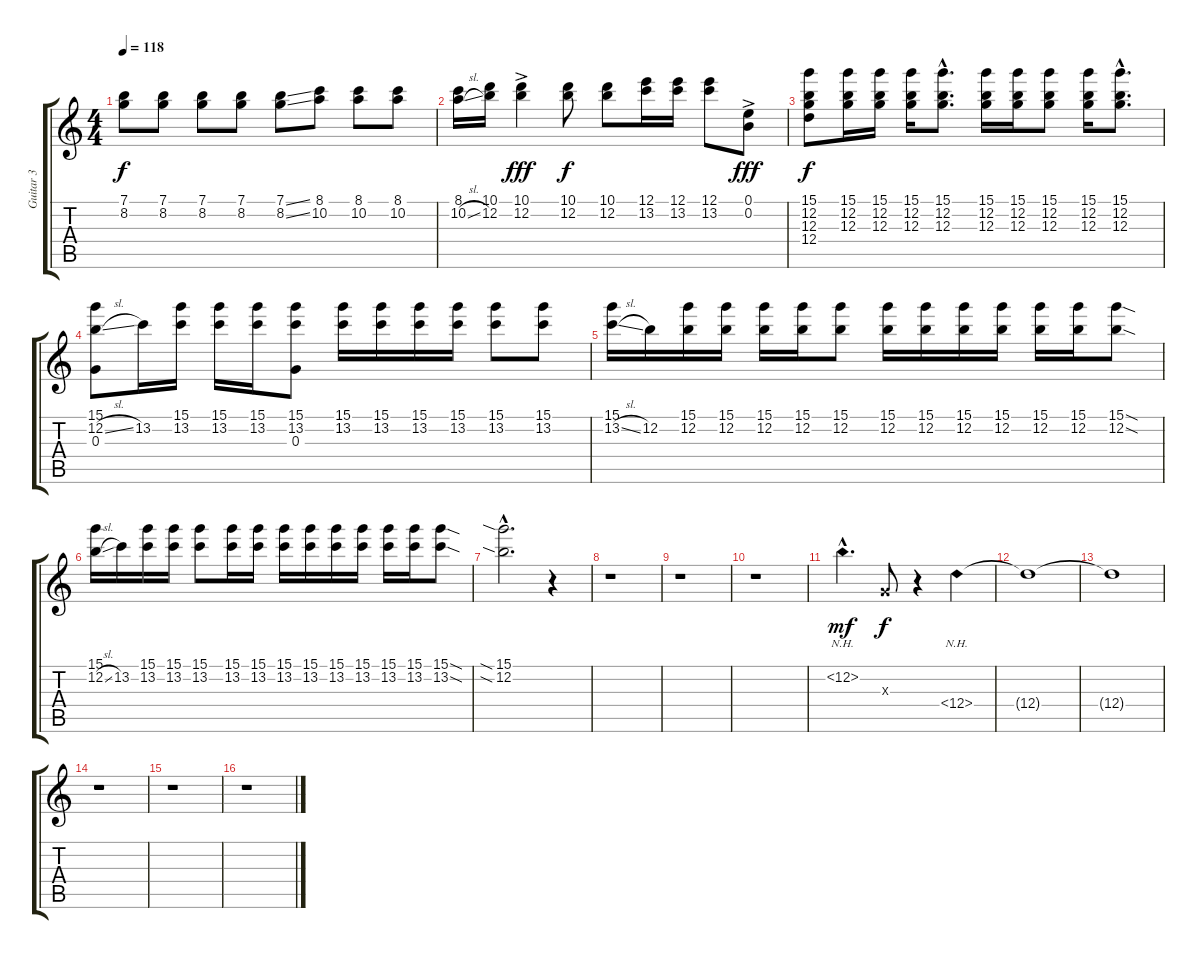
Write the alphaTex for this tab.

\track ("Guitar 3" "Guitar 3") {instrument distortionguitar}
\staff {score tabs}
\tuning (E4 B3 G3 D3 A2 E2) {hide}
\ts (4 4)
\tempo 118
\clef g2
\ks c
(7.1 8.2).8{dy f} (7.1 8.2).8 (7.1 8.2).8 (7.1 8.2).8 (7.1{ss} 8.2{ss}).8 (8.1 10.2).8 (8.1 10.2).8 (8.1 10.2).8 |
(8.1 10.2{sl}).16 (10.1 12.2).16 (10.1{ac} 12.2{ac}).4{dy fff} (10.1 12.2).8{dy f} (10.1 12.2).8 (12.1 13.2).16 (12.1 13.2).16 (12.1 13.2).8 (0.1{ac} 0.2{ac}).8{dy fff} |
(15.1 12.2 12.3 12.4).8{dy f} (15.1 12.2 12.3).16 (15.1 12.2 12.3).16 (15.1 12.2 12.3).16 (15.1{hac} 12.2{hac} 12.3{hac}).8{d} (15.1 12.2 12.3).16 (15.1 12.2 12.3).16 (15.1 12.2 12.3).8 (15.1 12.2 12.3).16 (15.1{hac} 12.2{hac} 12.3{hac}).8{d} |
(15.1 12.2{sl} 0.3).8 13.2.16 (15.1 13.2).16 (15.1 13.2).16 (15.1 13.2).16 (15.1 13.2 0.3).8 (15.1 13.2).16 (15.1 13.2).16 (15.1 13.2).16 (15.1 13.2).16 (15.1 13.2).8 (15.1 13.2).8 |
(15.1 13.2{sl}).16 12.2.16 (15.1 12.2).16 (15.1 12.2).16 (15.1 12.2).16 (15.1 12.2).16 (15.1 12.2).8 (15.1 12.2).16 (15.1 12.2).16 (15.1 12.2).16 (15.1 12.2).16 (15.1 12.2).16 (15.1 12.2).16 (15.1{sod} 12.2{sod}).8 |
(15.1 12.2{sl}).16 13.2.16 (15.1 13.2).16 (15.1 13.2).16 (15.1 13.2).8 (15.1 13.2).16 (15.1 13.2).16 (15.1 13.2).16 (15.1 13.2).16 (15.1 13.2).16 (15.1 13.2).16 (15.1 13.2).16 (15.1 13.2).16 (15.1{sod} 13.2{sod}).8 |
(15.1{sia hac} 12.2{sia hac}).2{d} r.4 |
r.1 |
r.1 |
r.1 |
12.2{nh hac}.4{d dy mf} 0.3{x}.8{dy f} r.4 12.4{nh}.4 |
12.4{t}.1 |
12.4{t}.1 |
r.1 |
r.1 |
r.1
